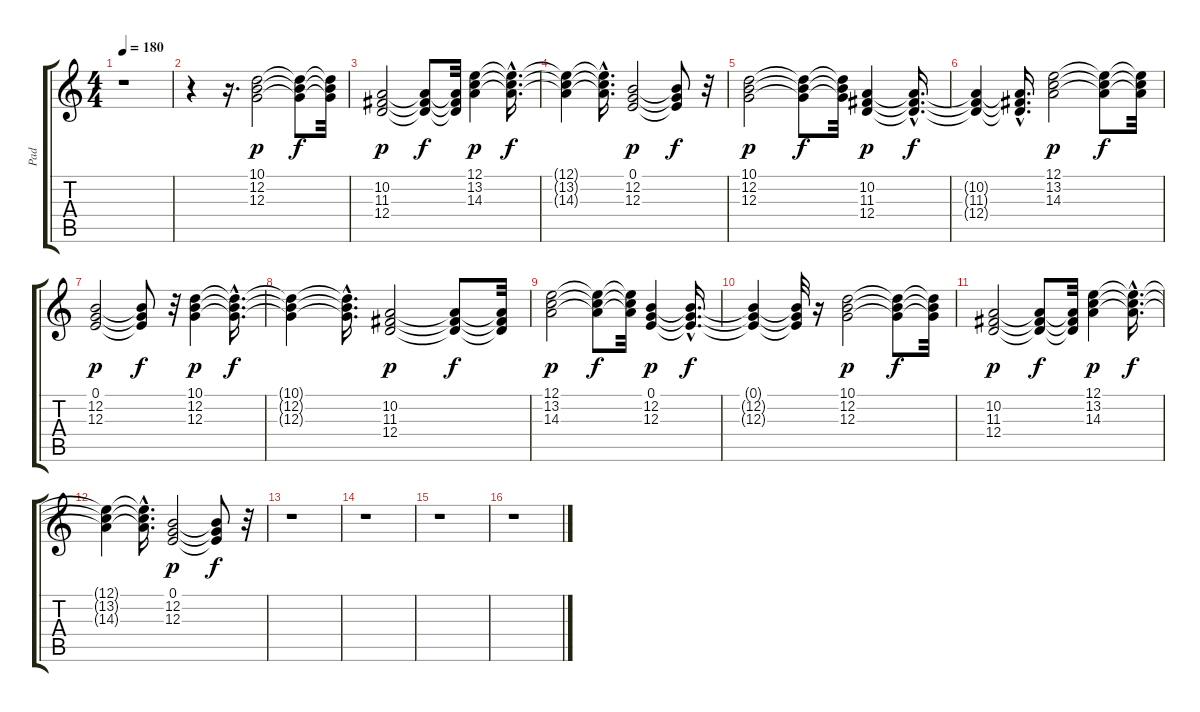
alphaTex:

\track ("Pad" "Pad") {instrument pad3polysynth}
\staff {score tabs}
\tuning (E4 B3 G3 D3 A2 E2) {hide}
\ts (4 4)
\tempo 180
\clef g2
\ks c
r.1{dy p instrument pad3polysynth} |
r.4 r.16{d} (10.1 12.2 12.3).2 (10.1{t} 12.2{t} 12.3{t}).8{dy f} (10.1{t} 12.2{t} 12.3{t}).32 |
(10.2 11.3 12.4).2{dy p} (10.2{t} 11.3{t} 12.4{t}).8{dy f} (10.2{t} 11.3{t} 12.4{t}).32 (12.1 13.2 14.3).4{dy p} (12.1{hac t} 13.2{hac t} 14.3{hac t}).16{d dy f} |
(12.1{t} 13.2{t} 14.3{t}).4 (12.1{hac t} 13.2{hac t} 14.3{hac t}).16{d} (0.1 12.2 12.3).2{dy p} (0.1{t} 12.2{t} 12.3{t}).8{dy f} r.32 |
(10.1 12.2 12.3).2{dy p} (10.1{t} 12.2{t} 12.3{t}).8{dy f} (10.1{t} 12.2{t} 12.3{t}).32 (10.2 11.3 12.4).4{dy p} (10.2{hac t} 11.3{hac t} 12.4{hac t}).16{d dy f} |
(10.2{t} 11.3{t} 12.4{t}).4 (10.2{hac t} 11.3{hac t} 12.4{hac t}).16{d} (12.1 13.2 14.3).2{dy p} (12.1{t} 13.2{t} 14.3{t}).8{dy f} (12.1{t} 13.2{t} 14.3{t}).32 |
(0.1 12.2 12.3).2{dy p} (0.1{t} 12.2{t} 12.3{t}).8{dy f} r.32 (10.1 12.2 12.3).4{dy p} (10.1{hac t} 12.2{hac t} 12.3{hac t}).16{d dy f} |
(10.1{t} 12.2{t} 12.3{t}).4 (10.1{hac t} 12.2{hac t} 12.3{hac t}).16{d} (10.2 11.3 12.4).2{dy p} (10.2{t} 11.3{t} 12.4{t}).8{dy f} (10.2{t} 11.3{t} 12.4{t}).32 |
(12.1 13.2 14.3).2{dy p} (12.1{t} 13.2{t} 14.3{t}).8{dy f} (12.1{t} 13.2{t} 14.3{t}).32 (0.1 12.2 12.3).4{dy p} (0.1{hac t} 12.2{hac t} 12.3{hac t}).16{d dy f} |
(0.1{t} 12.2{t} 12.3{t}).4 (0.1{t} 12.2{t} 12.3{t}).32 r.16 (10.1 12.2 12.3).2{dy p} (10.1{t} 12.2{t} 12.3{t}).8{dy f} (10.1{t} 12.2{t} 12.3{t}).32 |
(10.2 11.3 12.4).2{dy p} (10.2{t} 11.3{t} 12.4{t}).8{dy f} (10.2{t} 11.3{t} 12.4{t}).32 (12.1 13.2 14.3).4{dy p} (12.1{hac t} 13.2{hac t} 14.3{hac t}).16{d dy f} |
(12.1{t} 13.2{t} 14.3{t}).4 (12.1{hac t} 13.2{hac t} 14.3{hac t}).16{d} (0.1 12.2 12.3).2{dy p} (0.1{t} 12.2{t} 12.3{t}).8{dy f} r.32 |
r.1 |
r.1 |
r.1 |
r.1
